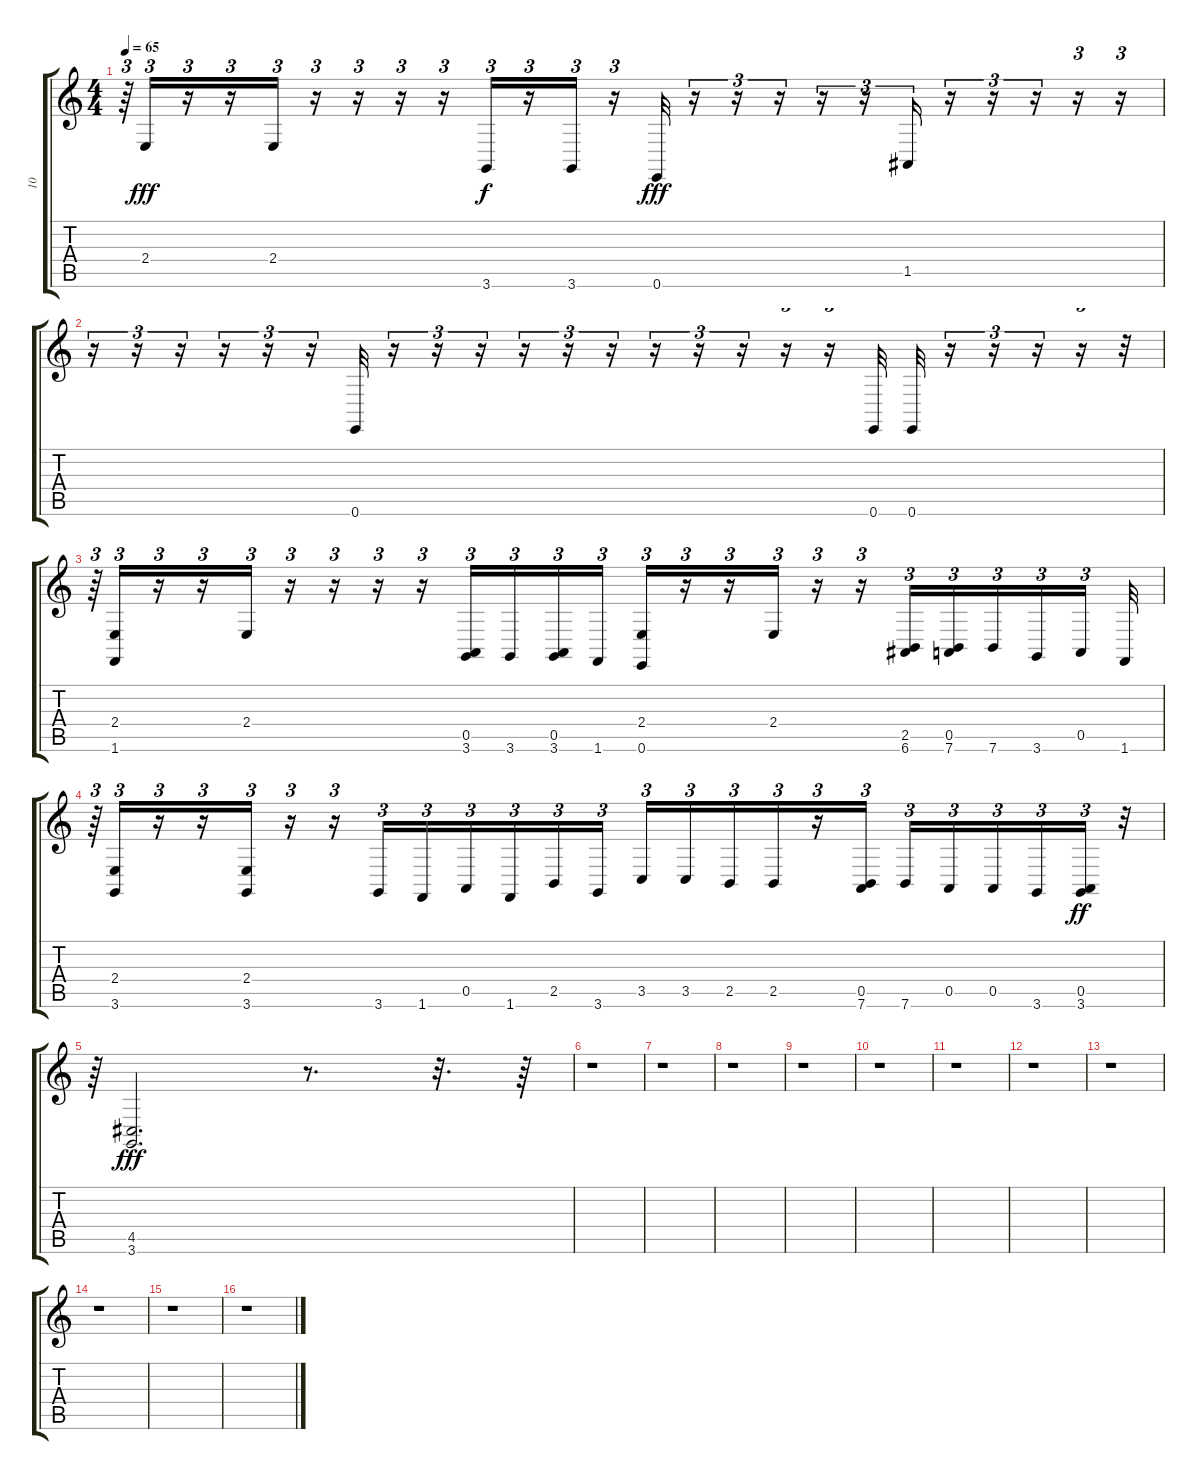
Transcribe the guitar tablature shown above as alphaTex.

\track ("10" "10") {instrument acousticgrandpiano}
\staff {score tabs}
\tuning (E4 B3 G3 D3 A2 E2) {hide}
\ts (4 4)
\tempo 65
\clef g2
\ks c
r.64{tu (3 2) dy fff} 2.4.16{tu (3 2)} r.16{tu (3 2)} r.16{tu (3 2)} 2.4.16{tu (3 2)} r.16{tu (3 2)} r.16{tu (3 2)} r.16{tu (3 2)} r.16{tu (3 2)} 3.6.16{tu (3 2) dy f} r.16{tu (3 2)} 3.6.16{tu (3 2)} r.16{tu (3 2)} 0.6.32{dy fff} r.16{tu (3 2)} r.16{tu (3 2)} r.16{tu (3 2)} r.16{tu (3 2)} r.16{tu (3 2)} 1.5.16{tu (3 2)} r.16{tu (3 2)} r.16{tu (3 2)} r.16{tu (3 2)} r.16{tu (3 2)} r.16{tu (3 2)} |
r.16{tu (3 2)} r.16{tu (3 2)} r.16{tu (3 2)} r.16{tu (3 2)} r.16{tu (3 2)} r.16{tu (3 2)} 0.6.32 r.16{tu (3 2)} r.16{tu (3 2)} r.16{tu (3 2)} r.16{tu (3 2)} r.16{tu (3 2)} r.16{tu (3 2)} r.16{tu (3 2)} r.16{tu (3 2)} r.16{tu (3 2)} r.16{tu (3 2)} r.16{tu (3 2)} 0.6.32 0.6.32 r.16{tu (3 2)} r.16{tu (3 2)} r.16{tu (3 2)} r.16{tu (3 2)} r.32 |
r.64{tu (3 2)} (2.4 1.6).16{tu (3 2)} r.16{tu (3 2)} r.16{tu (3 2)} 2.4.16{tu (3 2)} r.16{tu (3 2)} r.16{tu (3 2)} r.16{tu (3 2)} r.16{tu (3 2)} (0.5 3.6).16{tu (3 2)} 3.6.16{tu (3 2)} (0.5 3.6).16{tu (3 2)} 1.6.16{tu (3 2)} (2.4 0.6).16{tu (3 2)} r.16{tu (3 2)} r.16{tu (3 2)} 2.4.16{tu (3 2)} r.16{tu (3 2)} r.16{tu (3 2)} (2.5 6.6).16{tu (3 2)} (0.5 7.6).16{tu (3 2)} 7.6.16{tu (3 2)} 3.6.16{tu (3 2)} 0.5.16{tu (3 2) beam splitsecondary} 1.6.32 |
r.64{tu (3 2)} (2.4 3.6).16{tu (3 2)} r.16{tu (3 2)} r.16{tu (3 2)} (2.4 3.6).16{tu (3 2)} r.16{tu (3 2)} r.16{tu (3 2)} 3.6.16{tu (3 2)} 1.6.16{tu (3 2)} 0.5.16{tu (3 2)} 1.6.16{tu (3 2)} 2.5.16{tu (3 2)} 3.6.16{tu (3 2)} 3.5.16{tu (3 2)} 3.5.16{tu (3 2)} 2.5.16{tu (3 2)} 2.5.16{tu (3 2)} r.16{tu (3 2)} (0.5 7.6).16{tu (3 2)} 7.6.16{tu (3 2)} 0.5.16{tu (3 2)} 0.5.16{tu (3 2)} 3.6.16{tu (3 2)} (0.5 3.6).16{tu (3 2) dy ff} r.32 |
r.64{tu (3 2)} (4.5 3.6).2{d dy fff} r.8{d} r.32{d} r.64 |
r.1 |
r.1 |
r.1 |
r.1 |
r.1 |
r.1 |
r.1 |
r.1 |
r.1 |
r.1 |
r.1
